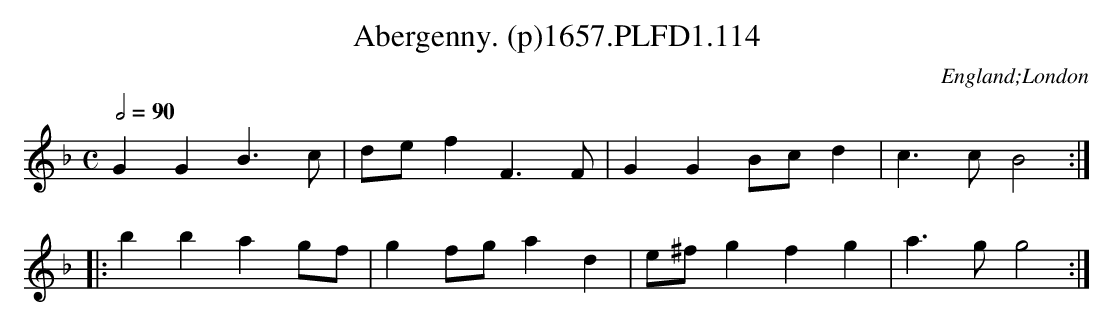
X:1
T:Abergenny. (p)1657.PLFD1.114
M:C
L:1/4
Q:1/2=90
O:England;London
K:F
GGB>c|d/e/fF>F|GGB/c/d|c>cB2:|
|:bbag/f/|gf/g/ad|e/^f/gfg|a>gg2:|
